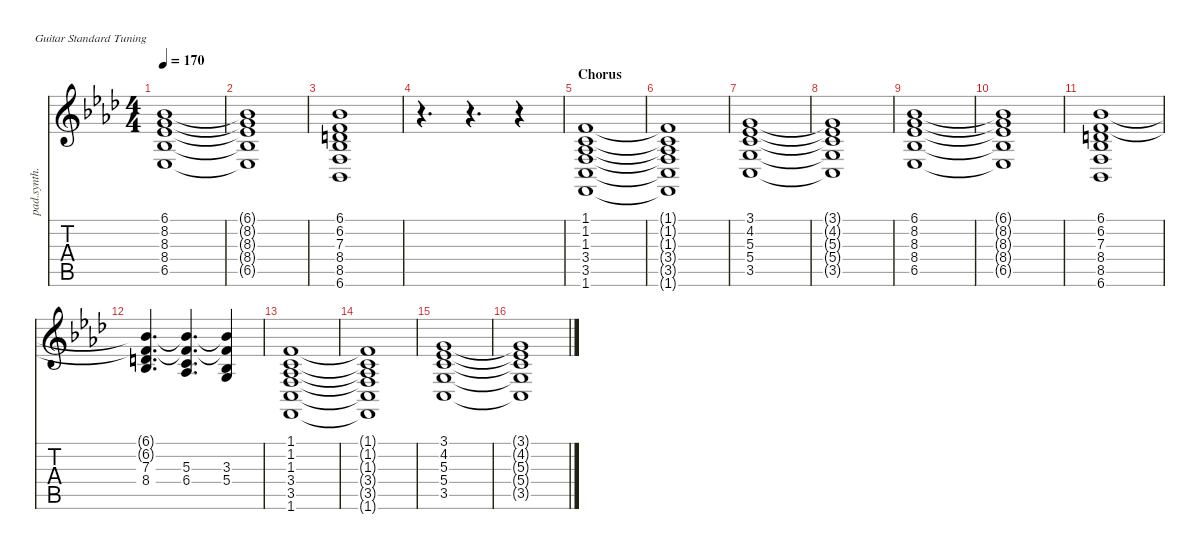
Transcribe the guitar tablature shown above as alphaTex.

\defaultSystemsLayout 4
\hideDynamics
\bracketExtendMode nobrackets
\otherSystemsTrackNameOrientation horizontal
\track ("Warm Pad" "pad.synth.") {instrument pad2warm}
\staff {score tabs}
\tuning (E4 B3 G3 D3 A2 E2)
\ts (4 4)
\tempo 170
\clef g2
\ks fminor
(6.1{acc b} 8.2{acc forcenatural} 8.3{acc b} 8.4{acc b} 6.5{acc b}).1{dy mf beam Up} |
(6.1{t acc b} 8.2{t acc forcenatural} 8.3{t acc b} 8.4{t acc b} 6.5{t acc b}).1{beam Up} |
(6.1{acc b} 6.2{acc forcenatural} 7.3{acc forcenatural} 8.4{acc b} 8.5{acc forcenatural} 6.6{acc b}).1{beam Up} |
r.4{d beam Down} r.4{d beam Down} r.4{beam Down} |
\section ("" "Chorus")
(1.6{acc forcenatural} 3.5{acc forcenatural} 3.4{acc forcenatural} 1.3{acc b} 1.2{acc forcenatural} 1.1{acc forcenatural}).1{beam Up} |
(1.6{t acc forcenatural} 3.5{t acc forcenatural} 3.4{t acc forcenatural} 1.3{t acc b} 1.2{t acc forcenatural} 1.1{t acc forcenatural}).1{beam Up} |
(3.1{acc forcenatural} 4.2{acc b} 5.3{acc forcenatural} 5.4{acc forcenatural} 3.5{acc forcenatural}).1{beam Up} |
(3.1{t acc forcenatural} 4.2{t acc b} 5.3{t acc forcenatural} 5.4{t acc forcenatural} 3.5{t acc forcenatural}).1{beam Up} |
(6.1{acc b} 8.2{acc forcenatural} 8.3{acc b} 8.4{acc b} 6.5{acc b}).1{beam Up} |
(6.1{t acc b} 8.2{t acc forcenatural} 8.3{t acc b} 8.4{t acc b} 6.5{t acc b}).1{beam Up} |
(6.1{acc b} 6.2{acc forcenatural} 7.3{acc forcenatural} 8.4{acc b} 8.5{acc forcenatural} 6.6{acc b}).1{beam Up} |
(6.2{t acc forcenatural} 6.1{t acc b} 8.4{acc b} 7.3{acc forcenatural}).4{d beam Up} (6.2{t acc forcenatural} 6.1{t acc b} 6.4{acc b} 5.3{acc forcenatural}).4{d beam Up} (6.2{t acc forcenatural} 6.1{t acc b} 5.4{acc forcenatural} 3.3{acc b}).4{beam Up} |
(1.6{acc forcenatural} 3.5{acc forcenatural} 3.4{acc forcenatural} 1.3{acc b} 1.2{acc forcenatural} 1.1{acc forcenatural}).1{beam Up} |
(1.6{t acc forcenatural} 3.5{t acc forcenatural} 3.4{t acc forcenatural} 1.3{t acc b} 1.2{t acc forcenatural} 1.1{t acc forcenatural}).1{beam Up} |
(3.1{acc forcenatural} 4.2{acc b} 5.3{acc forcenatural} 5.4{acc forcenatural} 3.5{acc forcenatural}).1{beam Up} |
(3.1{t acc forcenatural} 4.2{t acc b} 5.3{t acc forcenatural} 5.4{t acc forcenatural} 3.5{t acc forcenatural}).1{beam Up}
